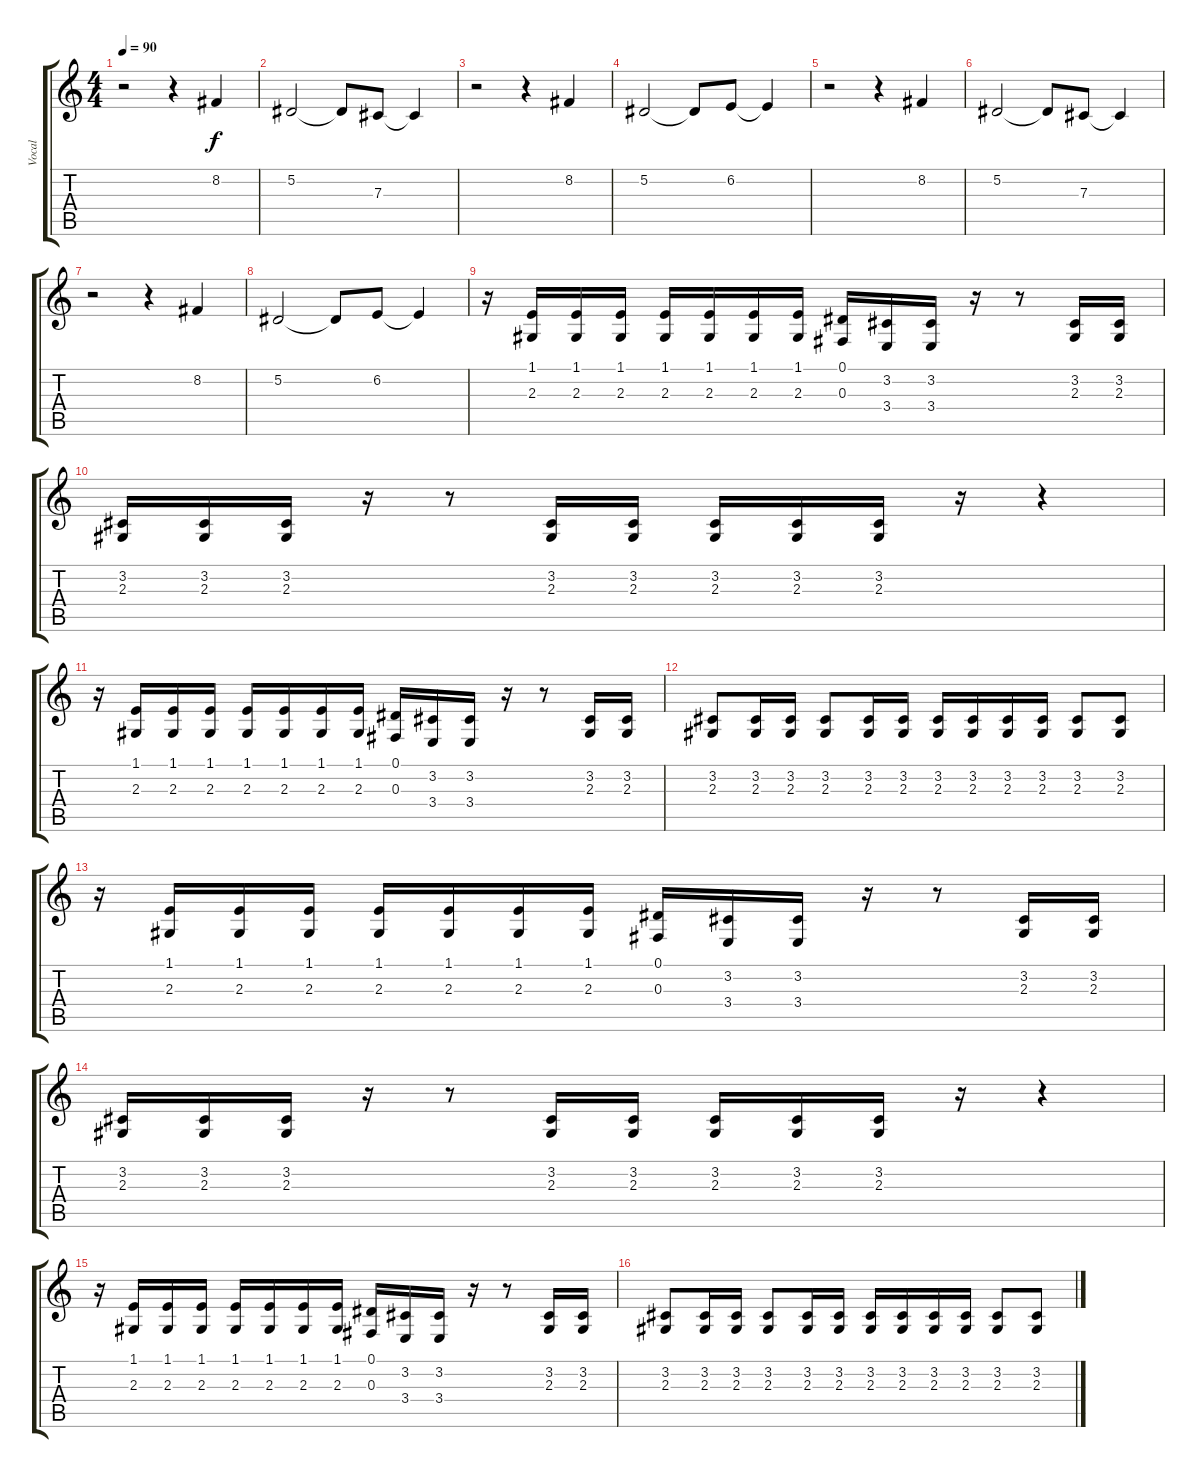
\track ("Vocal" "Vocal") {instrument violin}
\staff {score tabs}
\tuning (Eb4 Bb3 Gb3 Db3 Ab2 Eb2) {hide}
\ts (4 4)
\tempo 90
\clef g2
\ks c
r.2{dy f} r.4 8.2.4 |
5.2.2 5.2{t}.8 7.3.8 7.3{t}.4 |
r.2 r.4 8.2.4 |
5.2.2 5.2{t}.8 6.2.8 6.2{t}.4 |
r.2 r.4 8.2.4 |
5.2.2 5.2{t}.8 7.3.8 7.3{t}.4 |
r.2 r.4 8.2.4 |
5.2.2 5.2{t}.8 6.2.8 6.2{t}.4 |
r.16 (1.1 2.3).16 (1.1 2.3).16 (1.1 2.3).16 (1.1 2.3).16 (1.1 2.3).16 (1.1 2.3).16 (1.1 2.3).16 (0.1 0.3).16 (3.2 3.4).16 (3.2 3.4).16 r.16 r.8 (3.2 2.3).16 (3.2 2.3).16 |
(3.2 2.3).16 (3.2 2.3).16 (3.2 2.3).16 r.16 r.8 (3.2 2.3).16 (3.2 2.3).16 (3.2 2.3).16 (3.2 2.3).16 (3.2 2.3).16 r.16 r.4 |
r.16 (1.1 2.3).16 (1.1 2.3).16 (1.1 2.3).16 (1.1 2.3).16 (1.1 2.3).16 (1.1 2.3).16 (1.1 2.3).16 (0.1 0.3).16 (3.2 3.4).16 (3.2 3.4).16 r.16 r.8 (3.2 2.3).16 (3.2 2.3).16 |
(3.2 2.3).8 (3.2 2.3).16 (3.2 2.3).16 (3.2 2.3).8 (3.2 2.3).16 (3.2 2.3).16 (3.2 2.3).16 (3.2 2.3).16 (3.2 2.3).16 (3.2 2.3).16 (3.2 2.3).8 (3.2 2.3).8 |
r.16 (1.1 2.3).16 (1.1 2.3).16 (1.1 2.3).16 (1.1 2.3).16 (1.1 2.3).16 (1.1 2.3).16 (1.1 2.3).16 (0.1 0.3).16 (3.2 3.4).16 (3.2 3.4).16 r.16 r.8 (3.2 2.3).16 (3.2 2.3).16 |
(3.2 2.3).16 (3.2 2.3).16 (3.2 2.3).16 r.16 r.8 (3.2 2.3).16 (3.2 2.3).16 (3.2 2.3).16 (3.2 2.3).16 (3.2 2.3).16 r.16 r.4 |
r.16 (1.1 2.3).16 (1.1 2.3).16 (1.1 2.3).16 (1.1 2.3).16 (1.1 2.3).16 (1.1 2.3).16 (1.1 2.3).16 (0.1 0.3).16 (3.2 3.4).16 (3.2 3.4).16 r.16 r.8 (3.2 2.3).16 (3.2 2.3).16 |
(3.2 2.3).8 (3.2 2.3).16 (3.2 2.3).16 (3.2 2.3).8 (3.2 2.3).16 (3.2 2.3).16 (3.2 2.3).16 (3.2 2.3).16 (3.2 2.3).16 (3.2 2.3).16 (3.2 2.3).8 (3.2 2.3).8
